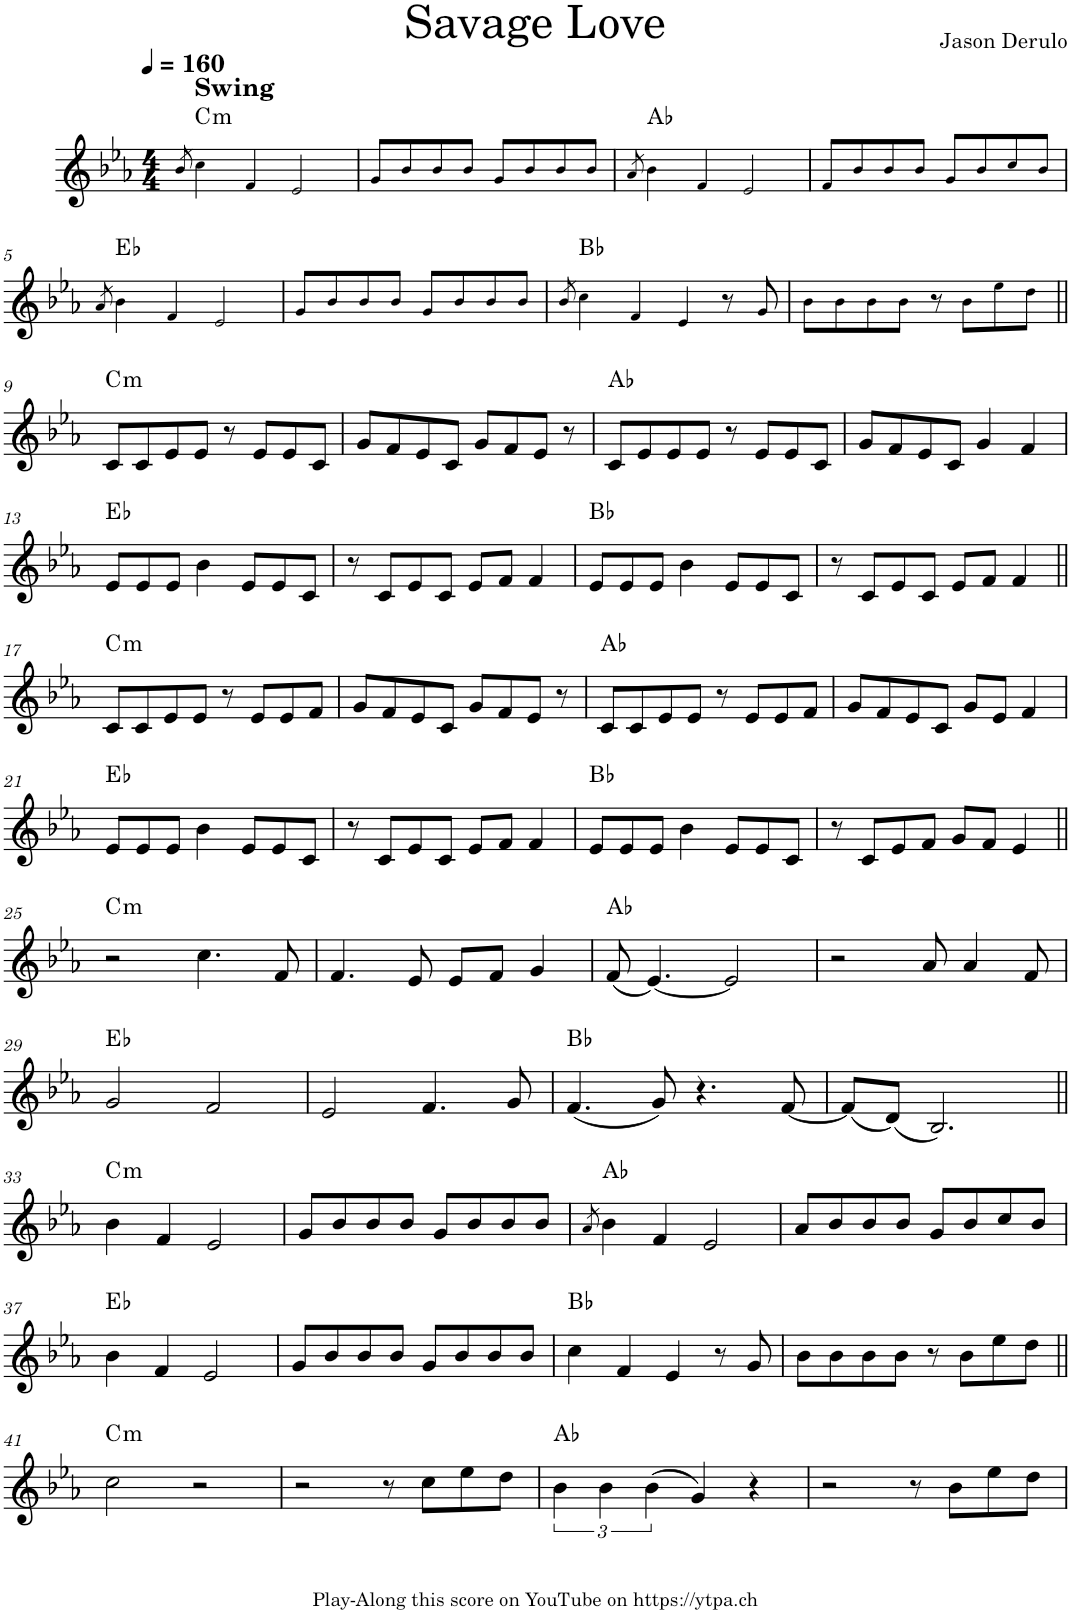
**kern	**harte
*part1	*part1
*staff1	*
*I"Piano	*
*I'Pno.	*
*clefG2	*
*k[b-e-a-]	*
*M4/4	*
*MM160	*
=1	=1
8qb-/	.
!LO:TX:a:B:t=Swing	!LO:H:kt=m
4cc!\	C:min
4f!/	.
2e-!/	.
=2	=2
8g!/L	.
8b-!/	.
8b-!/	.
8b-!/J	.
8g!/L	.
8b-!/	.
8b-!/	.
8b-!/J	.
=3	=3
8qa-/	.
4b-!\	Ab:maj
4f!/	.
2e-!/	.
=4	=4
8f!/L	.
8b-!/	.
8b-!/	.
8b-!/J	.
8g!/L	.
8b-!/	.
8cc!/	.
8b-!/J	.
!!LO:LB:g=z
=5	=5
8qa-/	.
4b-!\	Eb:maj
4f!/	.
2e-!/	.
=6	=6
8g!/L	.
8b-!/	.
8b-!/	.
8b-!/J	.
8g!/L	.
8b-!/	.
8b-!/	.
8b-!/J	.
=7	=7
8qb-/	.
4cc!\	Bb:maj
4f!/	.
4e-!/	.
8r	.
8g!/	.
=8	=8
8b-!\L	.
8b-!\	.
8b-!\	.
8b-!\J	.
8r	.
8b-!\L	.
8ee-!\	.
8dd!\J	.
!!LO:LB:g=z
=9||	=9||
!	!LO:H:kt=m
8c/L	C:min
8c/	.
8e-/	.
8e-/J	.
8r	.
8e-/L	.
8e-/	.
8c/J	.
=10	=10
8g/L	.
8f/	.
8e-/	.
8c/J	.
8g/L	.
8f/	.
8e-/J	.
8r	.
=11	=11
8c/L	Ab:maj
8e-/	.
8e-/	.
8e-/J	.
8r	.
8e-/L	.
8e-/	.
8c/J	.
=12	=12
8g/L	.
8f/	.
8e-/	.
8c/J	.
4g/	.
4f/	.
!!LO:LB:g=z
=13	=13
8e-/L	Eb:maj
8e-/	.
8e-/J	.
4b-\	.
8e-/L	.
8e-/	.
8c/J	.
=14	=14
8r	.
8c/L	.
8e-/	.
8c/J	.
8e-/L	.
8f/J	.
4f/	.
=15	=15
8e-/L	Bb:maj
8e-/	.
8e-/J	.
4b-\	.
8e-/L	.
8e-/	.
8c/J	.
=16	=16
8r	.
8c/L	.
8e-/	.
8c/J	.
8e-/L	.
8f/J	.
4f/	.
!!LO:LB:g=z
=17||	=17||
!	!LO:H:kt=m
8c/L	C:min
8c/	.
8e-/	.
8e-/J	.
8r	.
8e-/L	.
8e-/	.
8f/J	.
=18	=18
8g/L	.
8f/	.
8e-/	.
8c/J	.
8g/L	.
8f/	.
8e-/J	.
8r	.
=19	=19
8c/L	Ab:maj
8c/	.
8e-/	.
8e-/J	.
8r	.
8e-/L	.
8e-/	.
8f/J	.
=20	=20
8g/L	.
8f/	.
8e-/	.
8c/J	.
8g/L	.
8e-/J	.
4f/	.
!!LO:LB:g=z
=21	=21
8e-/L	Eb:maj
8e-/	.
8e-/J	.
4b-\	.
8e-/L	.
8e-/	.
8c/J	.
=22	=22
8r	.
8c/L	.
8e-/	.
8c/J	.
8e-/L	.
8f/J	.
4f/	.
=23	=23
8e-/L	Bb:maj
8e-/	.
8e-/J	.
4b-\	.
8e-/L	.
8e-/	.
8c/J	.
=24	=24
8r	.
8c/L	.
8e-/	.
8f/J	.
8g/L	.
8f/J	.
4e-/	.
!!LO:LB:g=z
=25||	=25||
!	!LO:H:kt=m
2r	C:min
4.cc\	.
8f/	.
=26	=26
4.f/	.
8e-/	.
8e-/L	.
8f/J	.
4g/	.
=27	=27
(8f/	Ab:maj
[4.e-/)	.
2e-/]	.
=28	=28
2r	.
8a-/	.
4a-/	.
8f/	.
!!LO:LB:g=z
=29	=29
2g/	Eb:maj
2f/	.
=30	=30
2e-/	.
4.f/	.
8g/	.
=31	=31
(4.f/	Bb:maj
8g/)	.
4.r	.
[8f/	.
=32	=32
(8f/L]	.
(8d/J)	.
2.B-/)	.
!!LO:LB:g=z
=33||	=33||
!	!LO:H:kt=m
4b-\	C:min
4f/	.
2e-/	.
=34	=34
8g/L	.
8b-/	.
8b-/	.
8b-/J	.
8g/L	.
8b-/	.
8b-/	.
8b-/J	.
=35	=35
8qa-/	.
4b-\	Ab:maj
4f/	.
2e-/	.
=36	=36
8a-/L	.
8b-/	.
8b-/	.
8b-/J	.
8g/L	.
8b-/	.
8cc/	.
8b-/J	.
!!LO:LB:g=z
=37	=37
4b-\	Eb:maj
4f/	.
2e-/	.
=38	=38
8g/L	.
8b-/	.
8b-/	.
8b-/J	.
8g/L	.
8b-/	.
8b-/	.
8b-/J	.
=39	=39
4cc\	Bb:maj
4f/	.
4e-/	.
8r	.
8g/	.
=40	=40
8b-\L	.
8b-\	.
8b-\	.
8b-\J	.
8r	.
8b-\L	.
8ee-\	.
8dd\J	.
!!LO:LB:g=z
=41||	=41||
!	!LO:H:kt=m
2cc\	C:min
2r	.
=42	=42
2r	.
8r	.
8cc\L	.
8ee-\	.
8dd\J	.
=43	=43
6b-\	Ab:maj
6b-\	.
(6b-\	.
4g/)	.
4r	.
=44	=44
2r	.
8r	.
8b-\L	.
8ee-\	.
8dd\J	.
=	=
*-	*-
